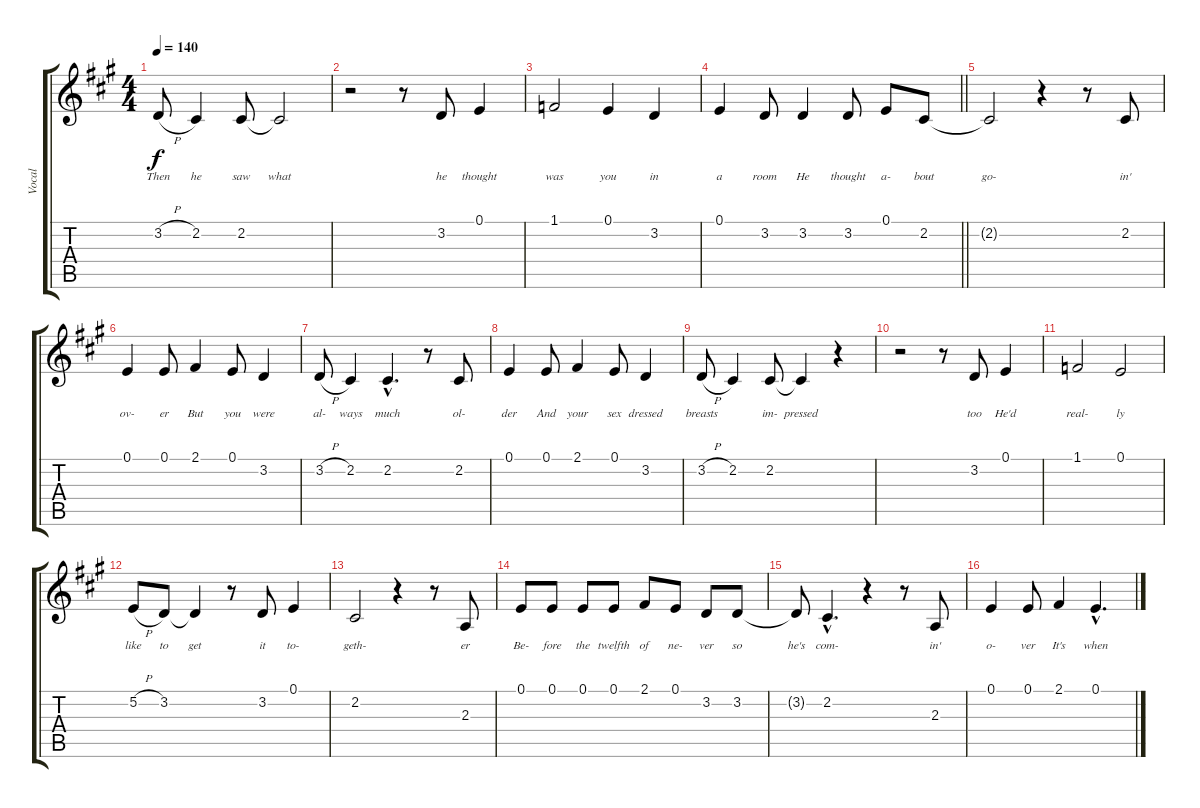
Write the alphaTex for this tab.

\track ("Vocal" "Vocal") {instrument lead1square}
\staff {score tabs}
\tuning (E4 B3 G3 D3 A2 E2) {hide}
\ts (4 4)
\tempo 140
\clef g2
\ks a
3.2{h}.8{lyrics (0 "Then") lyrics (1 "") lyrics (2 "") lyrics (3 "") lyrics (4 "") dy f} 2.2.4{lyrics (0 "he") lyrics (1 "") lyrics (2 "") lyrics (3 "") lyrics (4 "")} 2.2.8{lyrics (0 "saw") lyrics (1 "") lyrics (2 "") lyrics (3 "") lyrics (4 "")} 2.2{t}.2{lyrics (0 "what") lyrics (1 "") lyrics (2 "") lyrics (3 "") lyrics (4 "")} |
r.2 r.8 3.2.8{lyrics (0 "he") lyrics (1 "") lyrics (2 "") lyrics (3 "") lyrics (4 "")} 0.1.4{lyrics (0 "thought") lyrics (1 "") lyrics (2 "") lyrics (3 "") lyrics (4 "")} |
1.1.2{lyrics (0 "was") lyrics (1 "") lyrics (2 "") lyrics (3 "") lyrics (4 "")} 0.1.4{lyrics (0 "you") lyrics (1 "") lyrics (2 "") lyrics (3 "") lyrics (4 "")} 3.2.4{lyrics (0 "in") lyrics (1 "") lyrics (2 "") lyrics (3 "") lyrics (4 "")} |
\barLineRight lightlight
0.1.4{lyrics (0 "a") lyrics (1 "") lyrics (2 "") lyrics (3 "") lyrics (4 "")} 3.2.8{lyrics (0 "room") lyrics (1 "") lyrics (2 "") lyrics (3 "") lyrics (4 "")} 3.2.4{lyrics (0 "He") lyrics (1 "") lyrics (2 "") lyrics (3 "") lyrics (4 "")} 3.2.8{lyrics (0 "thought") lyrics (1 "") lyrics (2 "") lyrics (3 "") lyrics (4 "")} 0.1.8{lyrics (0 "a-") lyrics (1 "") lyrics (2 "") lyrics (3 "") lyrics (4 "")} 2.2.8{lyrics (0 "bout") lyrics (1 "") lyrics (2 "") lyrics (3 "") lyrics (4 "")} |
2.2{t}.2{lyrics (0 "go-") lyrics (1 "") lyrics (2 "") lyrics (3 "") lyrics (4 "")} r.4 r.8 2.2.8{lyrics (0 "in'") lyrics (1 "") lyrics (2 "") lyrics (3 "") lyrics (4 "")} |
0.1.4{lyrics (0 "ov-") lyrics (1 "") lyrics (2 "") lyrics (3 "") lyrics (4 "")} 0.1.8{lyrics (0 "er") lyrics (1 "") lyrics (2 "") lyrics (3 "") lyrics (4 "")} 2.1.4{lyrics (0 "But") lyrics (1 "") lyrics (2 "") lyrics (3 "") lyrics (4 "")} 0.1.8{lyrics (0 "you") lyrics (1 "") lyrics (2 "") lyrics (3 "") lyrics (4 "")} 3.2.4{lyrics (0 "were") lyrics (1 "") lyrics (2 "") lyrics (3 "") lyrics (4 "")} |
3.2{h}.8{lyrics (0 "al-") lyrics (1 "") lyrics (2 "") lyrics (3 "") lyrics (4 "")} 2.2.4{lyrics (0 "ways") lyrics (1 "") lyrics (2 "") lyrics (3 "") lyrics (4 "")} 2.2{hac}.4{d lyrics (0 "much") lyrics (1 "") lyrics (2 "") lyrics (3 "") lyrics (4 "")} r.8 2.2.8{lyrics (0 "ol-") lyrics (1 "") lyrics (2 "") lyrics (3 "") lyrics (4 "")} |
0.1.4{lyrics (0 "der") lyrics (1 "") lyrics (2 "") lyrics (3 "") lyrics (4 "")} 0.1.8{lyrics (0 "And") lyrics (1 "") lyrics (2 "") lyrics (3 "") lyrics (4 "")} 2.1.4{lyrics (0 "your") lyrics (1 "") lyrics (2 "") lyrics (3 "") lyrics (4 "")} 0.1.8{lyrics (0 "sex") lyrics (1 "") lyrics (2 "") lyrics (3 "") lyrics (4 "")} 3.2.4{lyrics (0 "dressed") lyrics (1 "") lyrics (2 "") lyrics (3 "") lyrics (4 "")} |
3.2{h}.8{lyrics (0 "breasts") lyrics (1 "") lyrics (2 "") lyrics (3 "") lyrics (4 "")} 2.2.4{lyrics (0 "") lyrics (1 "") lyrics (2 "") lyrics (3 "") lyrics (4 "")} 2.2.8{lyrics (0 "im-") lyrics (1 "") lyrics (2 "") lyrics (3 "") lyrics (4 "")} 2.2{t}.4{lyrics (0 "pressed") lyrics (1 "") lyrics (2 "") lyrics (3 "") lyrics (4 "")} r.4 |
r.2 r.8 3.2.8{lyrics (0 "too") lyrics (1 "") lyrics (2 "") lyrics (3 "") lyrics (4 "")} 0.1.4{lyrics (0 "He'd") lyrics (1 "") lyrics (2 "") lyrics (3 "") lyrics (4 "")} |
1.1.2{lyrics (0 "real-") lyrics (1 "") lyrics (2 "") lyrics (3 "") lyrics (4 "")} 0.1.2{lyrics (0 "ly") lyrics (1 "") lyrics (2 "") lyrics (3 "") lyrics (4 "")} |
5.2{h}.8{lyrics (0 "like") lyrics (1 "") lyrics (2 "") lyrics (3 "") lyrics (4 "")} 3.2.8{lyrics (0 "to") lyrics (1 "") lyrics (2 "") lyrics (3 "") lyrics (4 "")} 3.2{t}.4{lyrics (0 "get") lyrics (1 "") lyrics (2 "") lyrics (3 "") lyrics (4 "")} r.8 3.2.8{lyrics (0 "it") lyrics (1 "") lyrics (2 "") lyrics (3 "") lyrics (4 "")} 0.1.4{lyrics (0 "to-") lyrics (1 "") lyrics (2 "") lyrics (3 "") lyrics (4 "")} |
2.2.2{lyrics (0 "geth-") lyrics (1 "") lyrics (2 "") lyrics (3 "") lyrics (4 "")} r.4 r.8 2.3.8{lyrics (0 "er") lyrics (1 "") lyrics (2 "") lyrics (3 "") lyrics (4 "")} |
0.1.8{lyrics (0 "Be-") lyrics (1 "") lyrics (2 "") lyrics (3 "") lyrics (4 "")} 0.1.8{lyrics (0 "fore") lyrics (1 "") lyrics (2 "") lyrics (3 "") lyrics (4 "")} 0.1.8{lyrics (0 "the") lyrics (1 "") lyrics (2 "") lyrics (3 "") lyrics (4 "")} 0.1.8{lyrics (0 "twelfth") lyrics (1 "") lyrics (2 "") lyrics (3 "") lyrics (4 "")} 2.1.8{lyrics (0 "of") lyrics (1 "") lyrics (2 "") lyrics (3 "") lyrics (4 "")} 0.1.8{lyrics (0 "ne-") lyrics (1 "") lyrics (2 "") lyrics (3 "") lyrics (4 "")} 3.2.8{lyrics (0 "ver") lyrics (1 "") lyrics (2 "") lyrics (3 "") lyrics (4 "")} 3.2.8{lyrics (0 "so") lyrics (1 "") lyrics (2 "") lyrics (3 "") lyrics (4 "")} |
3.2{t}.8{lyrics (0 "he's") lyrics (1 "") lyrics (2 "") lyrics (3 "") lyrics (4 "")} 2.2{hac}.4{d lyrics (0 "com-") lyrics (1 "") lyrics (2 "") lyrics (3 "") lyrics (4 "")} r.4 r.8 2.3.8{lyrics (0 "in'") lyrics (1 "") lyrics (2 "") lyrics (3 "") lyrics (4 "")} |
0.1.4{lyrics (0 "o-") lyrics (1 "") lyrics (2 "") lyrics (3 "") lyrics (4 "")} 0.1.8{lyrics (0 "ver") lyrics (1 "") lyrics (2 "") lyrics (3 "") lyrics (4 "")} 2.1.4{lyrics (0 "It's") lyrics (1 "") lyrics (2 "") lyrics (3 "") lyrics (4 "")} 0.1{hac}.4{d lyrics (0 "when") lyrics (1 "") lyrics (2 "") lyrics (3 "") lyrics (4 "")}
